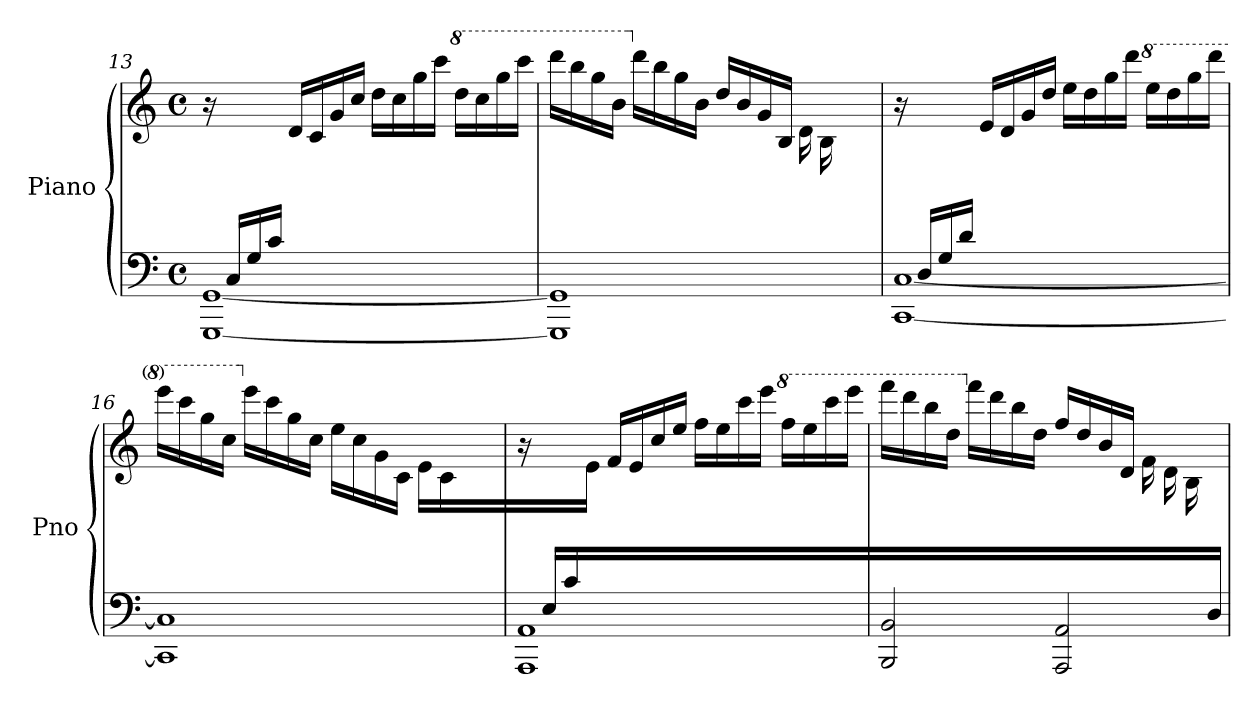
**kern	**kern
*part1	*part1
*staff2	*staff1
*I"Piano	*
*I'Pno	*
*clefF4	*clefG2
*k[]	*k[]
*M4/4	*M4/4
*met(c)	*met(c)
=13	=13
*^	*
16ryy	[1GGG [1GG	16r
16C/LL	.	8.ryy
16G/	.	.
16c/JJ	.	.
2.ryy	.	16d/LL
.	.	16c/
.	.	16g/
.	.	16cc/JJ
.	.	16dd\LL
.	.	16cc\
.	.	16gg\
.	.	16ccc\JJ
*	*	*8va
.	.	16ddd\LL
.	.	16ccc\
.	.	16ggg\
.	.	16cccc\JJ
!!LO:LB:g=z
=14	=14	=14
2..ryy	1GGG] 1GG]	16dddd\LL
.	.	16bbb\
.	.	16ggg\
.	.	16bb\JJ
*	*	*X8va
.	.	16ddd\LL
.	.	16bb\
.	.	16gg\
.	.	16b\JJ
.	.	16dd/LL
.	.	16b/
.	.	16g/
.	.	16B/JJ
.	.	16d\LL
.	.	16B\
16G/	.	8ryy
16BB/JJ	.	.
=15	=15	=15
16ryy	[1CC [1C	16r
16D/LL	.	8.ryy
16G/	.	.
16d/JJ	.	.
2.ryy	.	16e/LL
.	.	16d/
.	.	16g/
.	.	16dd/JJ
.	.	16ee\LL
.	.	16dd\
.	.	16gg\
.	.	16ddd\JJ
*	*	*8va
.	.	16eee\LL
.	.	16ddd\
.	.	16ggg\
.	.	16dddd\JJ
=16	=16	=16
2..ryy	1CC] 1C]	16eeee\LL
.	.	16cccc\
.	.	16ggg\
.	.	16ccc\JJ
*	*	*X8va
.	.	16eee\LL
.	.	16ccc\
.	.	16gg\
.	.	16cc\JJ
.	.	16ee\LL
.	.	16cc\
.	.	16g\
.	.	16c\JJ
.	.	16e\LL
.	.	16c\
16G/	.	8ryy
16C/JJ	.	.
!!LO:LB:g=z
=17	=17	=17
16ryy	1AAA 1AA	16r
16E/LL	.	8ryy
16c/	.	.
2ryy	.	16e\JJ
.	.	16f/LL
.	.	16e/
.	.	16cc/
.	.	16ee/JJ
.	.	16ff\LL
.	.	16ee\
.	.	16ccc\
4ryy	.	16eee\JJ
*	*	*8va
.	.	16fff\LL
.	.	16eee\
.	.	16cccc\
16ryy	.	16eeee\JJ
=18	=18	=18
2...ryy	2BBB/ 2BB/	16ffff\LL
.	.	16dddd\
.	.	16bbb\
.	.	16ddd\JJ
*	*	*X8va
.	.	16fff\LL
.	.	16ddd\
.	.	16bb\
.	.	16dd\JJ
.	2AAA/ 2AA/	16ff/LL
.	.	16dd/
.	.	16b/
.	.	16d/JJ
.	.	16f\LL
.	.	16d\
.	.	16B\
16D/JJ	.	16ryy
*v	*v	*
=	=
*-	*-
